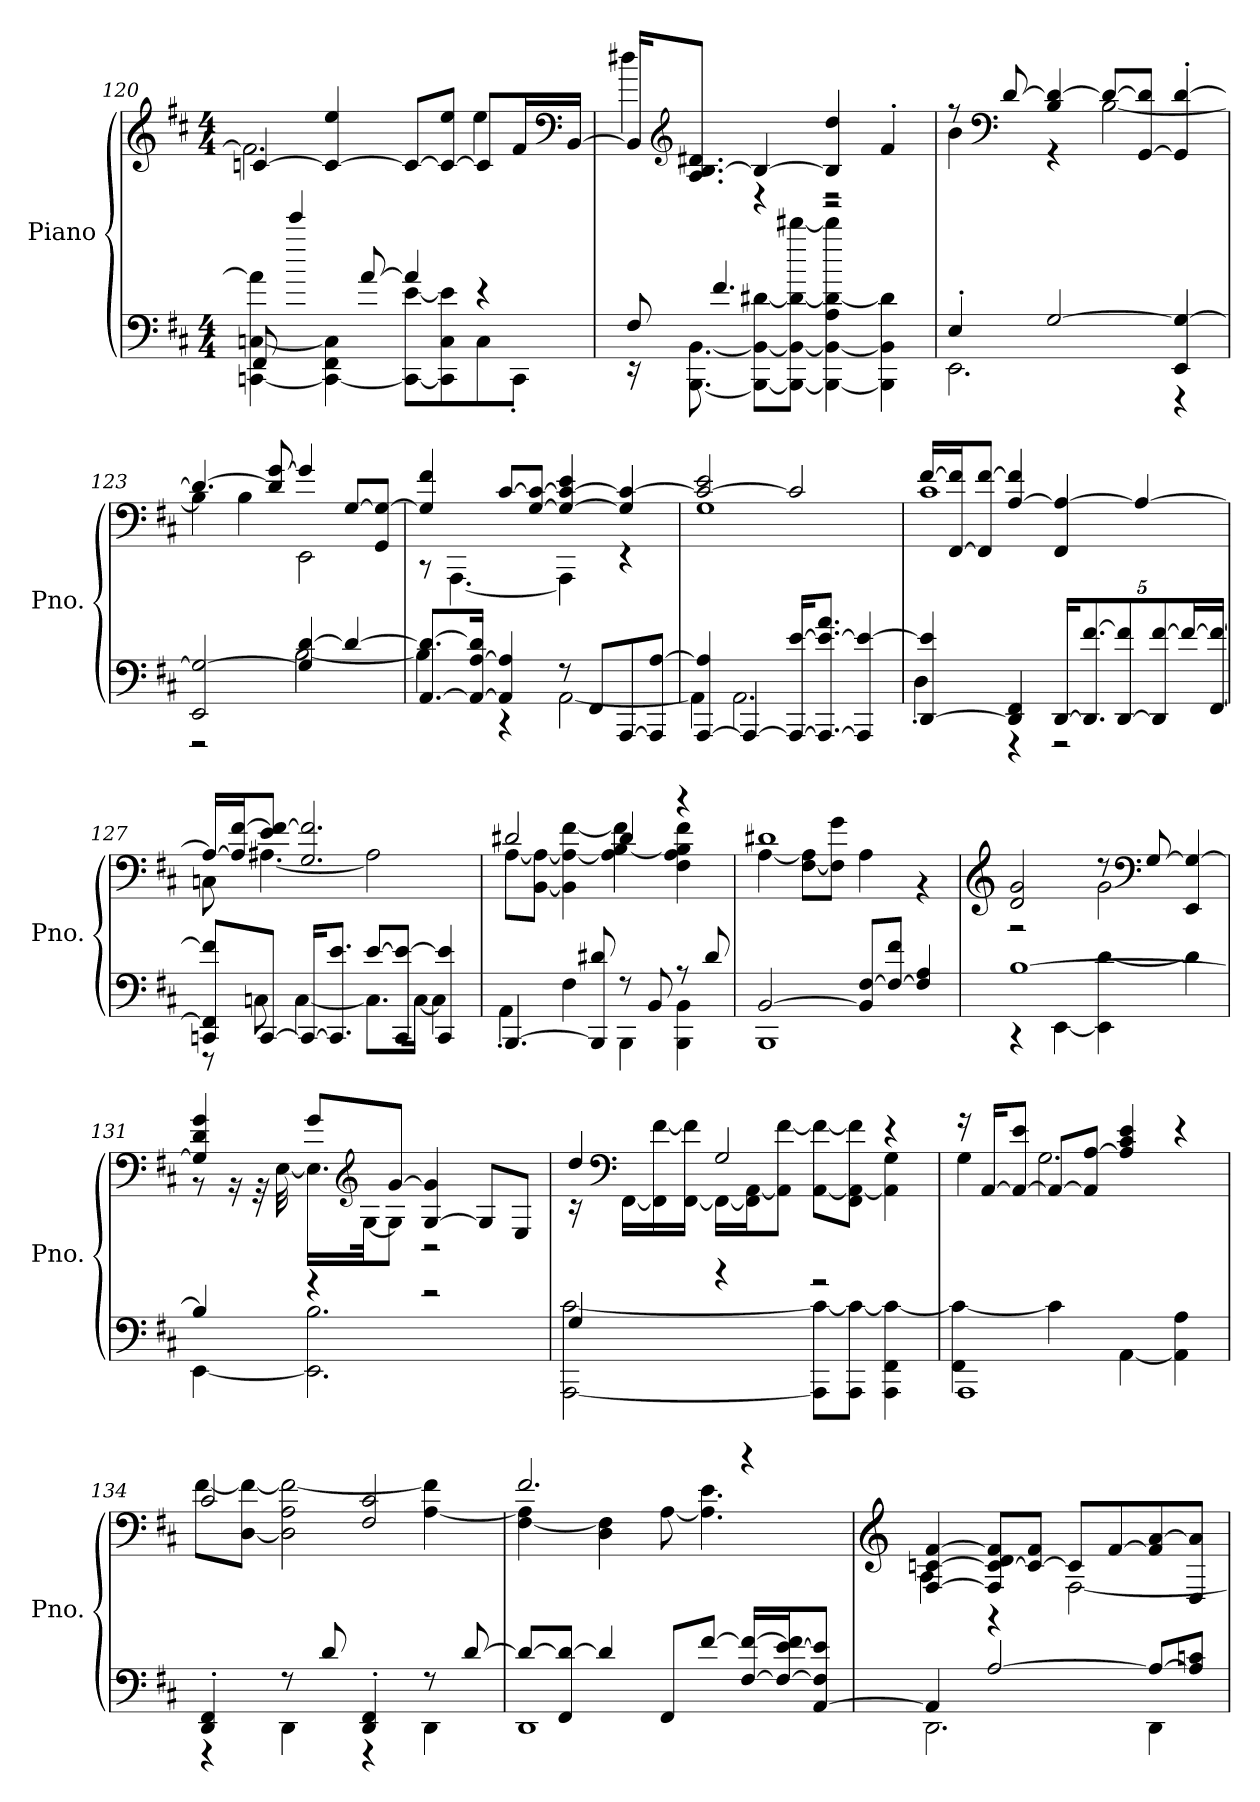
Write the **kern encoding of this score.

**kern	**kern
*part1	*part1
*staff2	*staff1
*I"Piano	*
*I'Pno.	*
!!LO:LB:g=z
*clefF4	*clefG2
*k[f#c#]	*k[f#c#]
*M4/4	*M4/4
=120	=120
*^	*^
8FF#/	[4CCn\ [4Cn\ 4a\]	[4cn/	2.f#\]
4eee/	.	.	.
.	4CC\_ 4FF#\ 4C\]	4c/_ 4ee/	.
[8a/	.	.	.
4a/]	8CC\_ [8e\L	8c/L_	.
.	8CC\] 8C\ 8e\]	8c/_ 8ee/J	.
4r	8C\	8c/L]	4ee\
.	8CC'\J	16f#/L	.
*	*	*clefF4	*
.	.	[16BB/JJ	.
=121	=121	=121	=121
8F#/	16r	16BB/KL]	4dd#X\
*	*	*clefG2	*
.	[8.BBB\ [8.BB\	8.A/ [8.B/ 8.d#X/J	.
4.f#/	.	.	.
.	8BBB\_ 8BB\_ [8d#X\L	4B/_	4r
.	8BBB\_ 8BB\_ 8d#\_ [8ddd#X\J	.	.
2r	4BBB\_ 4BB\_ 4A\ 4d#\_ 4ddd#\]	4B/] 4dd#/	2r
.	4BBB\] 4BB\] 4d#\]	4f#'/	.
=122	=122	=122	=122
4E'/	2.EE\	8r	4b\
*	*	*clefF4	*
.	.	[8d/	.
[2G/	.	4B/ 4d/_	4r
.	.	8d/L_	[2B\
.	.	[8GG/ 8d/]J	.
4EE/ 4G/_	4r	4GG/]' [4d/'	.
=123	=123	=123	=123
2EE/ 2G/_	2r	4.d/_	4B\]
.	.	.	4B\
.	.	8d/] [8g/	.
4G/] [4d/	[2B\	4g/]	2EE\
4d/_	.	[8G/L	.
.	.	8GG/ 8G/_J	.
!!LO:LB:g=z	!!
=124	=124	=124	=124
[8.AA/ 8.d/_L	4B\]	4G/] 4f#/	8r
.	.	.	[4.AAA\
16AA/_ [16A/ 16d/]Jk	.	.	.
4AA/] 4A/]	4r	[8c#/L	.
.	.	[8G/ 8c#/_J	.
8r	[2AA\	4G/_ 4c#/_ 4e/	4AAA\]
8FF#/L	.	.	.
[8AAA/	.	4G/] 4c#/_	4r
8AAA/] [8A/J	.	.	.
=125	=125	=125	=125
[4AAA/ 4A/]	4AA\]	2c#/_ 2e/	1G
4AAA/_	2.AA\	.	.
16AAA/_ [16e/KL	.	2c#/]	.
8.AAA/_ 8.e/_ 8.a/J	.	.	.
4AAA/] 4e/_	.	.	.
=126	=126	=126	=126
[4DD/ 4e/]	4D'\	[16f#/LL	1c#
.	.	[16FF#/ 16f#/]J	.
.	.	8FF#/] [8f#/J	.
4DD/] 4FF#/	4r	[4A/ 4f#/]	.
*Xbrackettup	*	*	*
[20DD/KL	2r	4FF#/ 4A/_	.
10.DD/] [10.f#/	.	.	.
[10DD/ 10f#/]	.	.	.
.	.	4A/_	.
10DD/] [10f#/	.	.	.
20f#/L_	.	.	.
[20FF#/ 20f#/_JJ	.	.	.
=127	=127	=127	=127
8CCn/ 8FF#/] 8f#/]L	8r	16A/LL_	8Cn\
.	.	16A/] [16f#/J	.
[8CC/J	8Cn\	8e/ 8f#/_J	[4.A#X\
16CC/KL_	[4C\	2.G/ 2.f#/]	.
8.CC/] 8.e/J	.	.	.
[8e/L	8.C\L]	.	2A#\]
8CC/ 8e/_J	.	.	.
.	[16C\Jk	.	.
4CC/ 4e/]	4C\]	.	.
!!LO:PB:g=z	!!
=128	=128	=128	=128
[4.BBB/	4AA'\	2d#X/	[8A\L
.	.	.	[8BB\ 8A\_J
.	4F#\	.	4BB\] 4A\_ [4f#\
8BBB/] 8d#X/	.	.	.
8r	4BBB\	4d#/	4A\] [4B\ 4f#\]
8BB/	.	.	.
8r	4BBB\ 4BB\	4r	4F#\ 4A\ 4B\] 4f#\
8d#/	.	.	.
=129	=129	=129	=129
[2BB/	1BBB	1d#X	[4A\
.	.	.	[8F#\ 8A\]L
.	.	.	8F#\] 8g\J
8BB/] [8F#/L	.	.	4A\
8F#/_ 8f#/J	.	.	.
4F#/] 4A/	.	.	4r
=130	=130	=130	=130
*	*	*clefG2	*
[1B	4r	2d/ 2g/	2r
.	[4EE\	.	.
.	4EE\] [4d\	8r	2g\
*	*	*clefF4	*
.	.	[8G/	.
.	4d\]	4EE/ 4G/_	.
=131	=131	=131	=131
4B/]	[4EE\	4G/] 4d/ 4g/	8r
.	.	.	16r
.	.	.	32r
.	.	.	[32E\
4r	2.EE\] 2.B\	8g/L	16.E\LL]
*	*	*clefG2	*
.	.	.	[32G\JK
.	.	[8g/J	8G\J]
2r	.	[4G/ 4g/]	2r
.	.	8G/L]	.
.	.	8E/J	.
!!LO:LB:g=z	!!
=132	=132	=132	=132
4G/	[2AAA\ [2c#\	4dd/	16r
*	*	*clefF4	*
.	.	.	[16FF#\LL
.	.	.	16FF#\] [16f#\
.	.	.	[16FF#\ 16f#\]JJ
4r	.	2G/	16FF#\LL_
.	.	.	16FF#\] [16AA\J
.	.	.	8AA\] [8f#\J
2r	8AAA\] 8c#\_L	.	[8AA\ 8f#\_L
.	8AAA\ 8c#\_J	.	8FF#\ 8AA\_ 8f#\]J
.	4AAA\ 4FF#\ 4c#\_	4r	4AA\] 4G\
=133	=133	=133	=133
1AAA	4FF#\ 4c#\_	16r	4G\
.	.	[16AA/KL	.
.	.	8AA/_ 8e/J	.
.	4c#\]	8AA/L_	2.G\
.	.	8AA/] [8A/J	.
.	[4AA\	4A/] 4c#/ 4e/	.
.	4AA\] 4A\	4r	.
=134	=134	=134	=134
4DD/' 4FF#/'	4r	2c#/	[8f#\L
.	.	.	[8D\ 8f#\_J
8r	4DD\	.	2D\] 2A\ 2f#\_
8d/	.	.	.
4DD/' 4FF#/'	4r	2F#/ 2c#/	.
8r	4DD\	.	[4A\ 4f#\]
[8d/	.	.	.
=135	=135	=135	=135
8d/L_	1DD	2.f#/	[4F#\ 4A\]
8FF#/ 8d/_J	.	.	.
4d/]	.	.	4D\ 4F#\]
8FF#/L	.	.	[8A\
[8f#/J	.	.	4.A\] 4.e\
[16F#/ 16f#/_LL	.	4r	.
16F#/_ [16e/ 16f#/]J	.	.	.
[8AA/ 8F#/] 8e/]J	.	.	.
!!LO:LB:g=z	!!
=136	=136	=136	=136
*	*	*clefG2	*
4AA/]	2.DD\	[4F#/ [4cn/ [4f#/	4A\
[2A/	.	8F#/] 8c/_ 8d/ 8f#/]L	4r
.	.	8c/_ 8f#/J	.
.	.	8c/L]	[2F#\
.	.	[8f#/	.
8A/L_	4DD\	8f#/] [8a/	.
8A/] 8cn/J	.	8D/ 8a/]J	.
*v	*v	*	*
*	*v	*v
=	=
*-	*-
